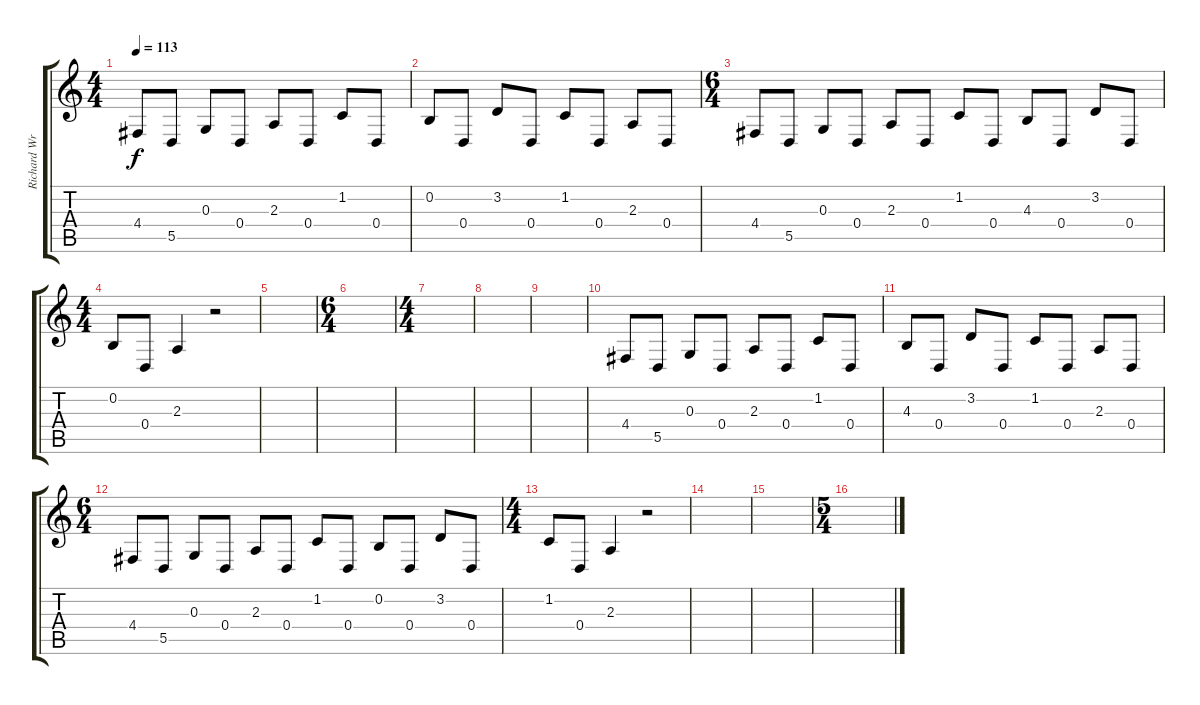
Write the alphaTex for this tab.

\track ("Richard Wright- Piano" "Richard Wr") {instrument honkytonkpiano}
\staff {score tabs}
\tuning (E4 B3 G3 D3 A2 E2) {hide}
\ts (4 4)
\tempo 113
\clef g2
\ks c
4.4.8{dy f} 5.5.8 0.3.8 0.4.8 2.3.8 0.4.8 1.2.8 0.4.8 |
0.2.8 0.4.8 3.2.8 0.4.8 1.2.8 0.4.8 2.3.8 0.4.8 |
\ts (6 4)
4.4.8 5.5.8 0.3.8 0.4.8 2.3.8 0.4.8 1.2.8 0.4.8 4.3.8 0.4.8 3.2.8 0.4.8 |
\ts (4 4)
0.2.8 0.4.8 2.3.4 r.2 |
|
\ts (6 4)
|
\ts (4 4)
|
|
|
4.4.8 5.5.8 0.3.8 0.4.8 2.3.8 0.4.8 1.2.8 0.4.8 |
4.3.8 0.4.8 3.2.8 0.4.8 1.2.8 0.4.8 2.3.8 0.4.8 |
\ts (6 4)
4.4.8 5.5.8 0.3.8 0.4.8 2.3.8 0.4.8 1.2.8 0.4.8 0.2.8 0.4.8 3.2.8 0.4.8 |
\ts (4 4)
1.2.8 0.4.8 2.3.4 r.2 |
|
|
\ts (5 4)
